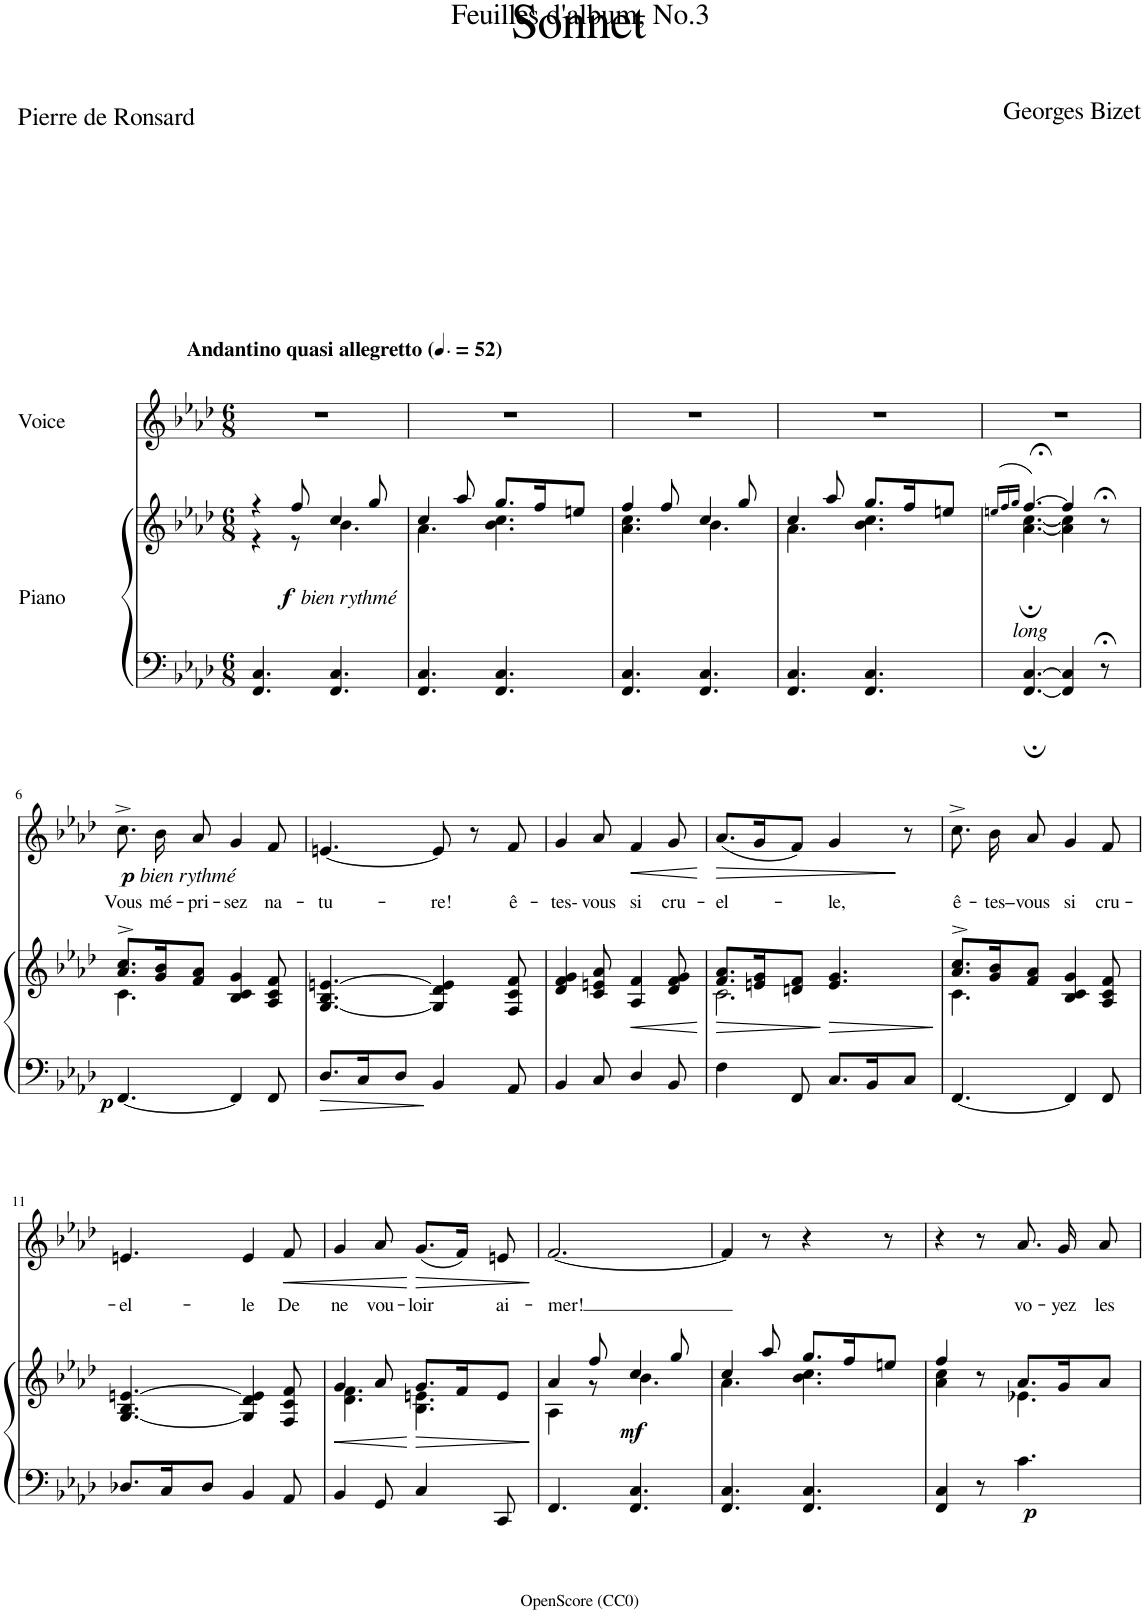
**kern	**kern	**dynam	**kern	**text	**dynam
*part2	*part2	*part2	*part1	*part1	*part1
*staff3	*staff2	*staff2/3	*staff1	*staff1	*staff1
*I"Piano	*	*	*I"Voice	*	*
*I'Pno	*	*	*	*	*
*clefF4	*clefG2	*	*clefG2	*	*
*k[b-e-a-d-]	*k[b-e-a-d-]	*	*k[b-e-a-d-]	*	*
*M6/8	*M6/8	*	*M6/8	*	*
*MM78	*MM78	*	*MM78	*	*
=1	=1	=1	=1	=1	=1
*	*^	*	*	*	*
!	!	!	!	!LO:TX:a:B:t=Andantino quasi allegretto	!	!
!	!	!	!LO:DY:b	!	!	!
!	!	!	!LO:DY:n=1:b	!	!	!
4.FF/ 4.C/	4r	4r	f other-dynamics	2.r	.	.
.	8ff/	8r	.	.	.	.
4.FF/ 4.C/	4cc/	4.b-\	.	.	.	.
.	8gg/	.	.	.	.	.
=2	=2	=2	=2	=2	=2	=2
4.FF/ 4.C/	4cc/	4.a-\	.	2.r	.	.
.	8aa-/	.	.	.	.	.
4.FF/ 4.C/	8.gg/L	4.b-\ 4.cc\	.	.	.	.
.	16ff/K	.	.	.	.	.
.	8een/J	.	.	.	.	.
=3	=3	=3	=3	=3	=3	=3
4.FF/ 4.C/	4ff/	4.a-\ 4.cc\	.	2.r	.	.
.	8ff/	.	.	.	.	.
4.FF/ 4.C/	4cc/	4.b-\	.	.	.	.
.	8gg/	.	.	.	.	.
=4	=4	=4	=4	=4	=4	=4
4.FF/ 4.C/	4cc/	4.a-\	.	2.r	.	.
.	8aa-/	.	.	.	.	.
4.FF/ 4.C/	8.gg/L	4.b-\ 4.cc\	.	.	.	.
.	16ff/K	.	.	.	.	.
.	8een/J	.	.	.	.	.
=5	=5	=5	=5	=5	=5	=5
.	(16qeen/LL	.	.	.	.	.
.	16qff/	.	.	.	.	.
.	16qgg/JJ	.	.	.	.	.
!	!LO:TX:b:i:t=long	!	!	!	!	!
[4.FF/; [4.C/;	[4.ff;</)	[4.a-\; [4.cc\;	.	2.r	.	.
4FF/] 4C/]	4ff/]	4a-\] 4cc\]	.	.	.	.
8r;<	8r;<	8ryy	.	.	.	.
!!LO:LB:g=z
=6	=6	=6	=6	=6	=6	=6
!	!	!	!LO:DY:b=2	!	!LO:LY:b	!
[4.FF/	8.a-/^ 8.cc/^L	4.c\	p	8.cc^\	Vous	.
!	!	!	!	!	!LO:LY:b	!LO:DY:b
!	!	!	!	!	!	!LO:DY:n=1:b
.	16g/ 16b-/K	.	.	16b-\	mé-	p other-dynamics
!	!	!	!	!	!LO:LY:b	!
.	8f/ 8a-/J	.	.	8a-/	-pri-	.
!	!	!	!	!	!LO:LY:b	!
4FF/]	4B-/ 4c/ 4g/	4.ryy	.	4g/	-sez	.
!	!	!	!	!	!LO:LY:b	!
8FF/	8A-/ 8c/ 8f/	.	.	8f/	na-	.
*	*v	*v	*	*	*	*
=7	=7	=7	=7	=7	=7
!	!	!	!	!LO:LY:b	!
8.D-/L	[4.G/ 4.B-/ [4.en/	.	[4.en/	-tu-	.
16C/K	.	.	.	.	.
8D-/J	.	.	.	.	.
!	!	!	!	!LO:LY:b	!
4BB-/	4G/] 4d-/ 4e/]	.	8e/]	-re!	.
.	.	.	8r	.	.
!	!	!	!	!LO:LY:b	!
8AA-/	8F/ 8c/ 8f/	.	8f/	ê-	.
=8	=8	=8	=8	=8	=8
!	!	!	!	!LO:LY:b	!
4BB-/	4d-/ 4f/ 4g/	.	4g/	-tes-	.
!	!	!	!	!LO:LY:b	!
8C/	8c/ 8en/ 8a-/	.	8a-/	vous	.
!	!	!LO:HP:b	!	!LO:LY:b	!LO:HP:b
4D-/	4A-/ 4f/	<	4f/	si	<
!	!	!	!	!LO:LY:b	!
8BB-/	8d-/ 8f/ 8g/	.	8g/	cru-	.
.	.	[	.	.	[
=9	=9	=9	=9	=9	=9
!	!	!LO:HP:b	!	!LO:LY:b	!LO:HP:b
*	*^	*	*	*	*
4F\	8.f/ 8.a-/L	2.c\	>	(8.a-/L	-el-	>
.	16en/ 16g/K	.	.	16g/K	.	.
8FF/	8dn/ 8f/J	.	.	8f/J)	.	.
!	!	!	!LO:HP:n=1:b	!	!LO:LY:b	!
8.C/L	4.e/ 4.g/	.	] >	4g/	-le,	.
16BB-/K	.	.	.	.	.	.
8C/J	.	.	.	8r	.	]
*	*v	*v	*	*	*	*
.	.	]	.	.	.
=10	=10	=10	=10	=10	=10
*	*^	*	*	*	*
!	!	!	!	!	!LO:LY:b	!
[4.FF/	8.a-/^ 8.cc/^L	4.c\	.	8.cc^\	ê-	.
!	!	!	!	!	!LO:LY:b	!
.	16g/ 16b-/K	.	.	16b-\	-tes–	.
!	!	!	!	!	!LO:LY:b	!
.	8f/ 8a-/J	.	.	8a-/	vous	.
!	!	!	!	!	!LO:LY:b	!
4FF/]	4B-/ 4c/ 4g/	4.ryy	.	4g/	si	.
!	!	!	!	!	!LO:LY:b	!
8FF/	8A-/ 8c/ 8f/	.	.	8f/	cru-	.
*	*v	*v	*	*	*	*
!!LO:LB:g=z
=11	=11	=11	=11	=11	=11
!	!	!	!	!LO:LY:b	!
8.D-X/L	[4.G/ 4.B-/ [4.en/	.	4.en/	-el-	.
16C/K	.	.	.	.	.
8D-/J	.	.	.	.	.
!	!	!	!	!LO:LY:b	!
4BB-/	4G/] 4d-/ 4e/]	.	4e/	-le	.
!	!	!	!	!LO:LY:b	!LO:HP:b
8AA-/	8F/ 8c/ 8f/	.	8f/	De	<
=12	=12	=12	=12	=12	=12
!	!	!LO:HP:b	!	!LO:LY:b	!
*	*^	*	*	*	*
4BB-/	4g/	4.d-\ 4.f\	<	4g/	ne	.
!	!	!	!	!	!LO:LY:b	!
8GG/	8a-/	.	.	8a-/	vou-	.
!	!	!	!LO:HP:n=1:b	!	!LO:LY:b	!LO:HP:n=1:b
4C/	8.g/L	4.B-\ 4.en\	[ >	(8.g/L	-loir	[ >
.	16f/K	.	.	16f/Jk)	.	.
!	!	!	!	!	!LO:LY:b	!
8CC/	8e/J	.	.	8en/	ai-	.
*	*v	*v	*	*	*	*
.	.	]	.	.	]
=13	=13	=13	=13	=13	=13
*	*^	*	*	*	*
!	!	!	!	!	!LO:LY:b	!
4.FF/	4a-/	4A-\	.	[2.f/	-mer!	.
.	8ff/	8r	.	.	.	.
!	!	!	!LO:DY:b	!	!	!
4.FF/ 4.C/	4cc/	4.b-\	mf	.	.	.
.	8gg/	.	.	.	.	.
=14	=14	=14	=14	=14	=14	=14
4.FF/ 4.C/	4cc/	4.a-\	.	4f/]	.	.
.	8aa-/	.	.	8r	.	.
4.FF/ 4.C/	8.gg/L	4.b-\ 4.cc\	.	4r	.	.
.	16ff/K	.	.	.	.	.
.	8een/J	.	.	8r	.	.
=15	=15	=15	=15	=15	=15	=15
4FF/ 4C/	4ff/	4a-\ 4cc\	.	4r	.	.
8r	8r	8ryy	.	8r	.	.
!	!	!	!LO:DY:b=2	!	!LO:LY:b	!
4.c\	8.a-/L	4.e-X\	p	8.a-/	vo-	.
!	!	!	!	!	!LO:LY:b	!
.	16g/K	.	.	16g/	-yez	.
!	!	!	!	!	!LO:LY:b	!
.	8a-/J	.	.	8a-/	les	.
*	*v	*v	*	*	*	*
=	=	=	=	=	=
*-	*-	*-	*-	*-	*-
